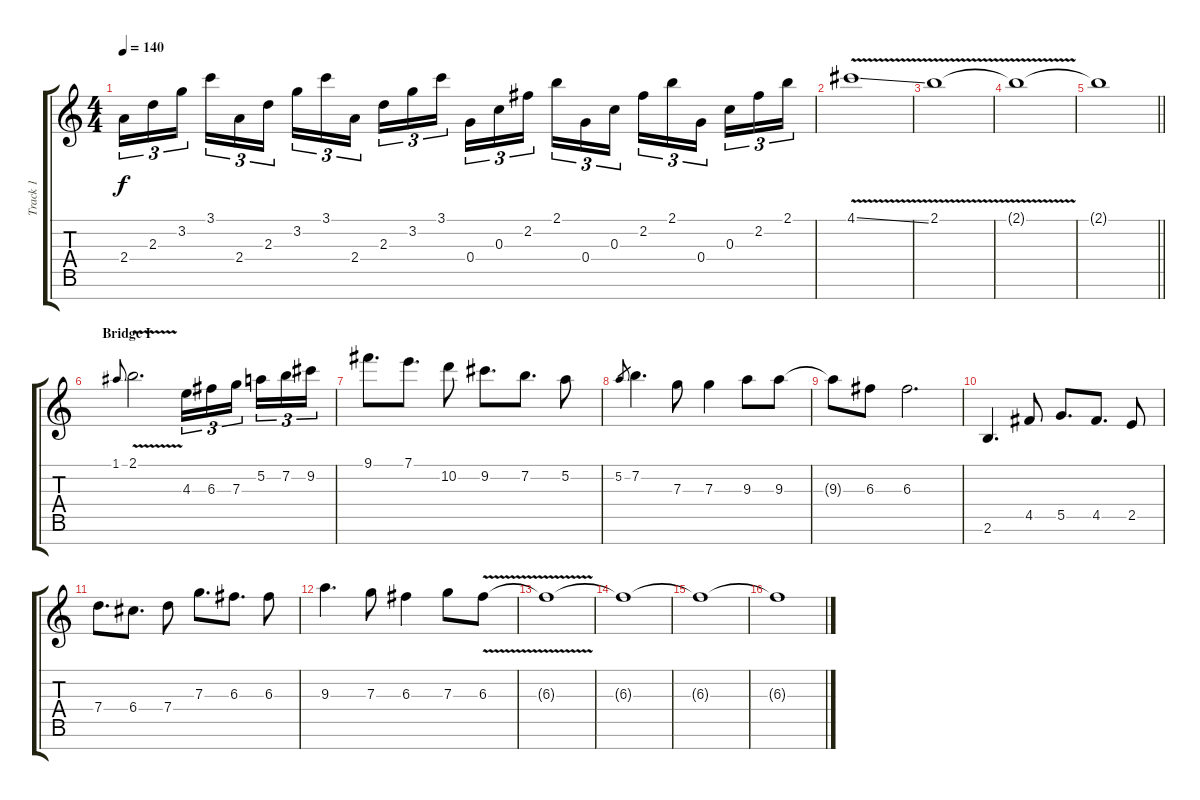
\track ("Track 1" "Track 1") {instrument distortionguitar}
\staff {score tabs}
\tuning (A4 E4 C4 G3 D3 A2 D2) {hide}
\ts (4 4)
\tempo 140
\clef g2
\ks c
2.4.16{tu (3 2) dy f} 2.3.16{tu (3 2)} 3.2.16{tu (3 2) beam splitsecondary} 3.1.16{tu (3 2)} 2.4.16{tu (3 2)} 2.3.16{tu (3 2)} 3.2.16{tu (3 2)} 3.1.16{tu (3 2)} 2.4.16{tu (3 2) beam splitsecondary} 2.3.16{tu (3 2)} 3.2.16{tu (3 2)} 3.1.16{tu (3 2)} 0.4.16{tu (3 2)} 0.3.16{tu (3 2)} 2.2.16{tu (3 2) beam splitsecondary} 2.1.16{tu (3 2)} 0.4.16{tu (3 2)} 0.3.16{tu (3 2)} 2.2.16{tu (3 2)} 2.1.16{tu (3 2)} 0.4.16{tu (3 2) beam splitsecondary} 0.3.16{tu (3 2)} 2.2.16{tu (3 2)} 2.1.16{tu (3 2)} |
4.1{v ss}.1 |
2.1{v}.1 |
2.1{t}.1 |
\barLineRight lightlight
2.1{t}.1 |
\section ("" "Bridge I")
1.1.8{gr onbeat} 2.1{v}.2{d} 4.3.16{tu (3 2)} 6.3.16{tu (3 2)} 7.3.16{tu (3 2) beam splitsecondary} 5.2.16{tu (3 2)} 7.2.16{tu (3 2)} 9.2.16{tu (3 2)} |
9.1.8{d} 7.1.8{d} 10.2.8 9.2.8{d} 7.2.8{d} 5.2.8 |
5.2.8{gr} 7.2.4{d} 7.3.8 7.3.4 9.3.8 9.3.8 |
9.3{t}.8 6.3.8 6.3.2{d} |
2.6.4{d} 4.5.8 5.5.8{d} 4.5.8{d} 2.5.8 |
7.4.8{d} 6.4.8{d} 7.4.8 7.3.8{d} 6.3.8{d} 6.3.8 |
9.3.4{d} 7.3.8 6.3.4 7.3.8 6.3{v}.8 |
6.3{t}.1 |
6.3{t}.1 |
6.3{t}.1 |
6.3{t}.1
